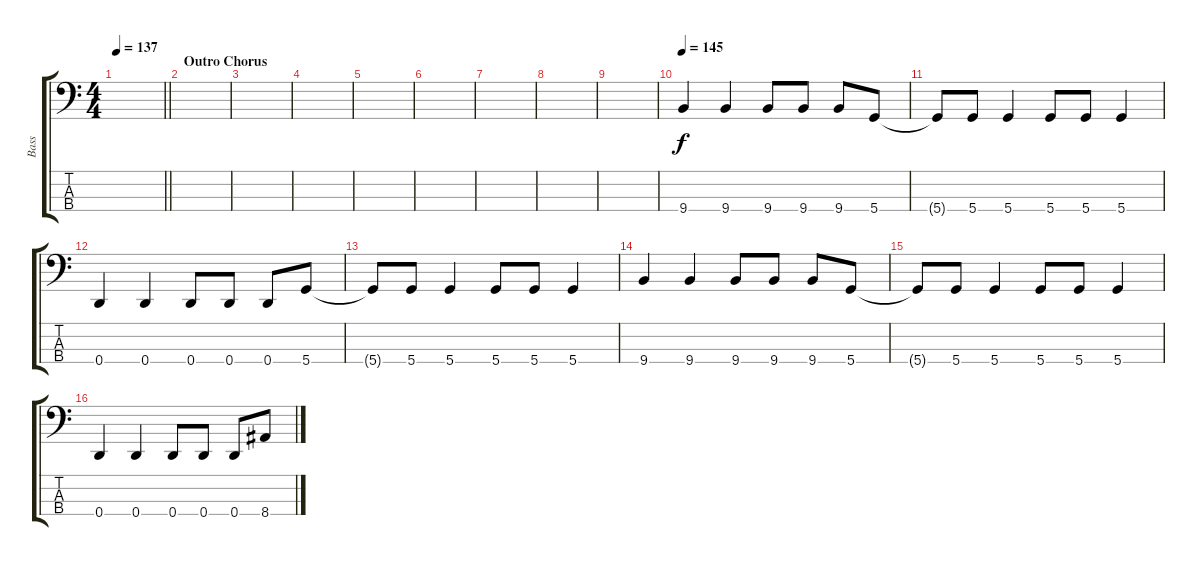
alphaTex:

\track ("Bass" "Bass") {instrument electricbasspick}
\staff {score tabs}
\tuning (G2 D2 A1 D1) {hide}
\ts (4 4)
\tempo 137
\clef f4
\barLineRight lightlight
\ks c
|
\section ("" "Outro Chorus")
|
|
|
|
|
|
|
|
\tempo 145
9.4.4 9.4.4 9.4.8 9.4.8 9.4.8 5.4.8 |
5.4{t}.8 5.4.8 5.4.4 5.4.8 5.4.8 5.4.4 |
0.4.4 0.4.4 0.4.8 0.4.8 0.4.8 5.4.8 |
5.4{t}.8 5.4.8 5.4.4 5.4.8 5.4.8 5.4.4 |
9.4.4 9.4.4 9.4.8 9.4.8 9.4.8 5.4.8 |
5.4{t}.8 5.4.8 5.4.4 5.4.8 5.4.8 5.4.4 |
0.4.4 0.4.4 0.4.8 0.4.8 0.4.8 8.4.8
